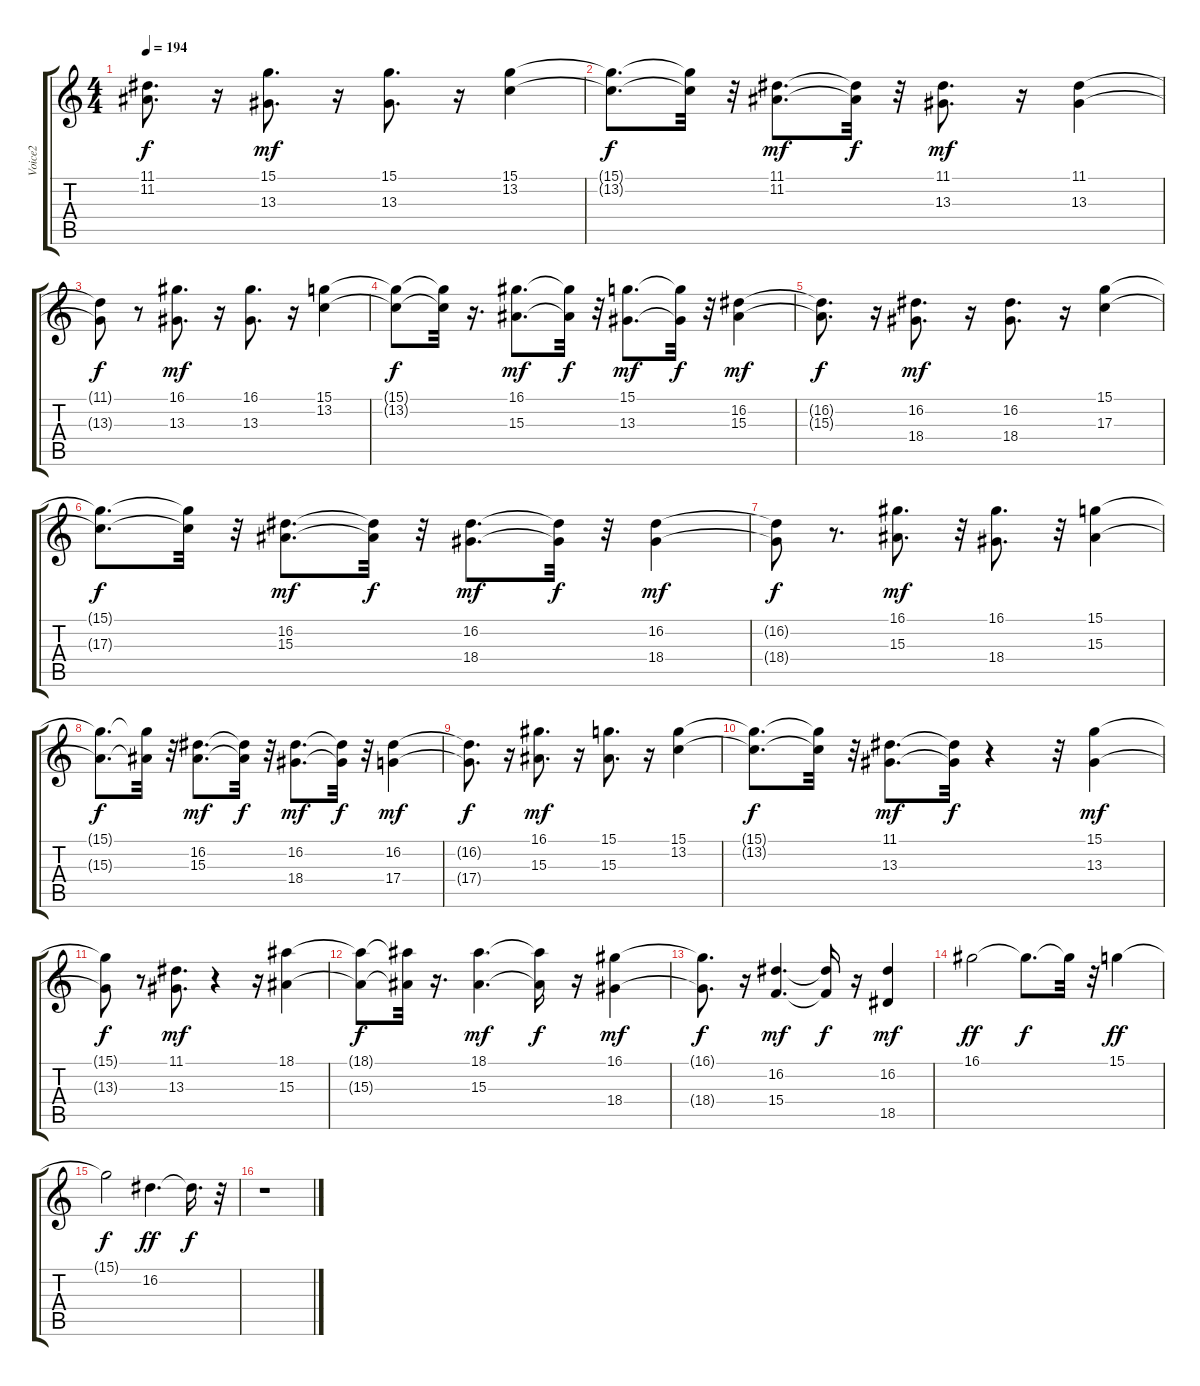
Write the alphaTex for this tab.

\track ("Voice2" "Voice2") {instrument voiceoohs}
\staff {score tabs}
\tuning (E4 B3 G3 D3 A2 E2) {hide}
\ts (4 4)
\tempo 194
\clef g2
\ks c
(11.1{t} 11.2{t}).8{d dy f} r.16 (15.1 13.3).8{d dy mf} r.16 (15.1 13.3).8{d} r.16 (15.1 13.2).4 |
(15.1{t} 13.2{t}).8{d dy f} (15.1{t} 13.2{t}).32 r.32 (11.1 11.2).8{d dy mf} (11.1{t} 11.2{t}).32{dy f} r.32 (11.1 13.3).8{d dy mf} r.16 (11.1 13.3).4 |
(11.1{t} 13.3{t}).8{dy f} r.8 (16.1 13.3).8{d dy mf} r.16 (16.1 13.3).8{d} r.16 (15.1 13.2).4 |
(15.1{t} 13.2{t}).8{dy f} (15.1{t} 13.2{t}).32 r.16{d} (16.1 15.3).8{d dy mf} (16.1{t} 15.3{t}).32{dy f} r.32 (15.1 13.3).8{d dy mf} (15.1{t} 13.3{t}).32{dy f} r.32 (16.2 15.3).4{dy mf} |
(16.2{t} 15.3{t}).8{d dy f} r.16 (16.2 18.4).8{d dy mf} r.16 (16.2 18.4).8{d} r.16 (15.1 17.3).4 |
(15.1{t} 17.3{t}).8{d dy f} (15.1{t} 17.3{t}).32 r.32 (16.2 15.3).8{d dy mf} (16.2{t} 15.3{t}).32{dy f} r.32 (16.2 18.4).8{d dy mf} (16.2{t} 18.4{t}).32{dy f} r.32 (16.2 18.4).4{dy mf} |
(16.2{t} 18.4{t}).8{dy f} r.8{d} (16.1 15.3).8{d dy mf} r.32 (16.1 18.4).8{d} r.32 (15.1 15.3).4 |
(15.1{t} 15.3{t}).8{d dy f} (15.1{t} 15.3{t}).32 r.32 (16.2 15.3).8{d dy mf} (16.2{t} 15.3{t}).32{dy f} r.32 (16.2 18.4).8{d dy mf} (16.2{t} 18.4{t}).32{dy f} r.32 (16.2 17.4).4{dy mf} |
(16.2{t} 17.4{t}).8{d dy f} r.16 (16.1 15.3).8{d dy mf} r.16 (15.1 15.3).8{d} r.16 (15.1 13.2).4 |
(15.1{t} 13.2{t}).8{d dy f} (15.1{t} 13.2{t}).32 r.32 (11.1 13.3).8{d dy mf} (11.1{t} 13.3{t}).32{dy f} r.4 r.32 (15.1 13.3).4{dy mf} |
(15.1{t} 13.3{t}).8{dy f} r.8 (11.1 13.3).8{d dy mf} r.4 r.16 (18.1 15.3).4 |
(18.1{t} 15.3{t}).8{dy f} (18.1{t} 15.3{t}).32 r.16{d} (18.1 15.3).4{d dy mf} (18.1{t} 15.3{t}).16{dy f} r.16 (16.1 18.4).4{dy mf} |
(16.1{t} 18.4{t}).8{d dy f} r.16 (16.2 15.4).4{d dy mf} (16.2{t} 15.4{t}).16{dy f} r.16 (16.2 18.5).4{dy mf} |
16.1.2{dy ff} 16.1{t}.8{d dy f} 16.1{t}.32 r.32 15.1.4{dy ff} |
15.1{t}.2{dy f} 16.2.4{d dy ff} 16.2{t}.16{d dy f} r.32 |
r.1
